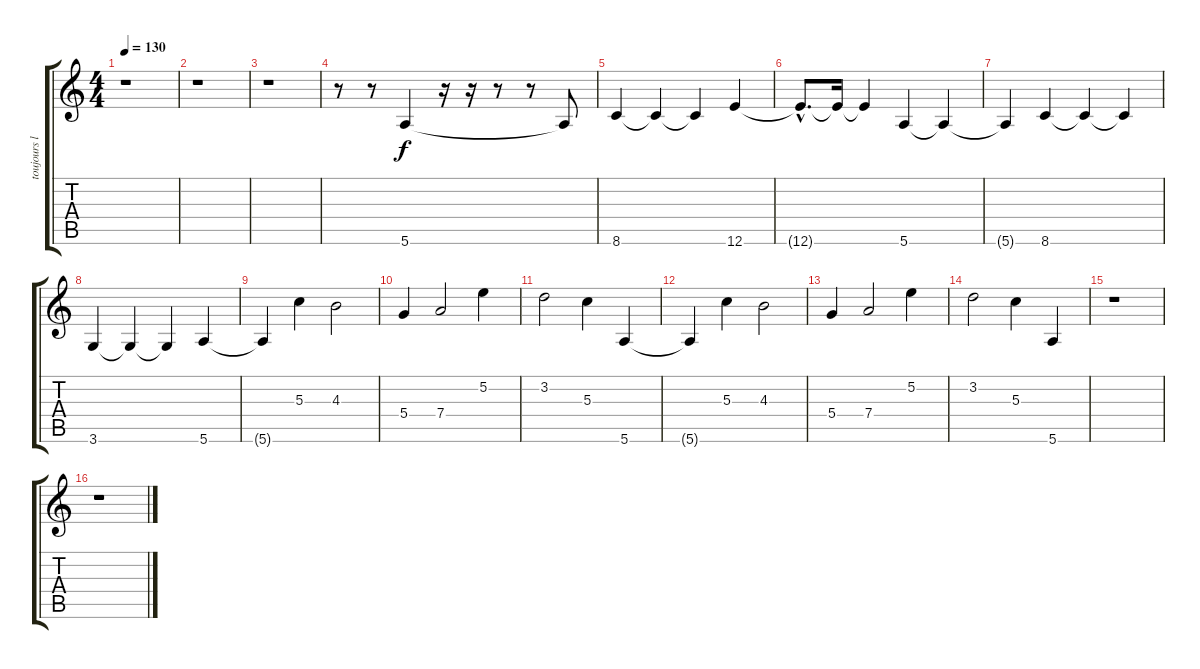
\track ("toujours lui" "toujours l") {instrument distortionguitar}
\staff {score tabs}
\tuning (E4 B3 G3 D3 A2 E2) {hide}
\ts (4 4)
\tempo 130
\clef g2
\ks c
r.1{dy f} |
r.1 |
r.1 |
r.8 r.8 5.6.4 r.16 r.16 r.8 r.8 5.6{t}.8 |
8.6.4 8.6{t}.4 8.6{t}.4 12.6.4 |
12.6{hac t}.8{d} 12.6{t}.16 12.6{t}.4 5.6.4 5.6{t}.4 |
5.6{t}.4 8.6.4 8.6{t}.4 8.6{t}.4 |
3.6.4 3.6{t}.4 3.6{t}.4 5.6.4 |
5.6{t}.4 5.3.4 4.3.2 |
5.4.4 7.4.2 5.2.4 |
3.2.2 5.3.4 5.6.4 |
5.6{t}.4 5.3.4 4.3.2 |
5.4.4 7.4.2 5.2.4 |
3.2.2 5.3.4 5.6.4 |
r.1 |
r.1
